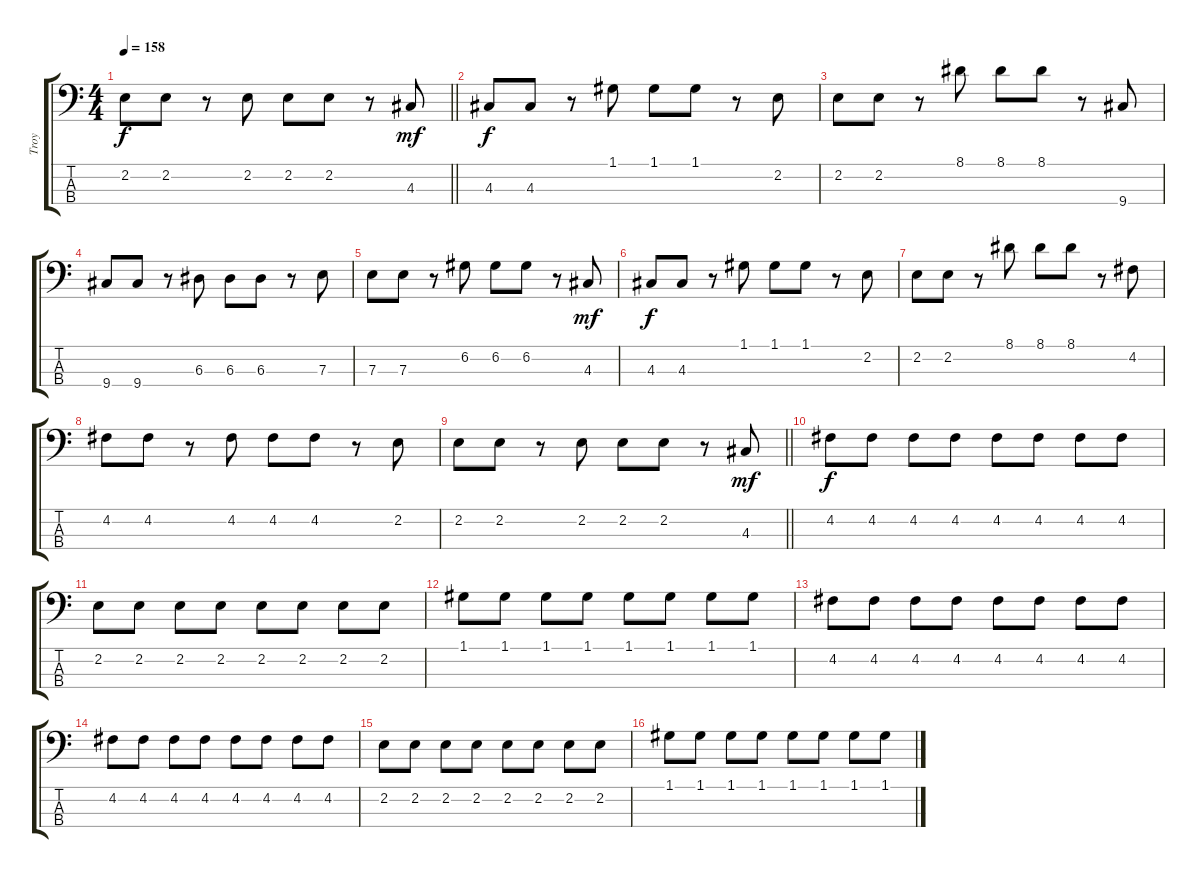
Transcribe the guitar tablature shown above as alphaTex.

\track ("Troy" "Troy") {instrument electricbassfinger}
\staff {score tabs}
\tuning (G2 D2 A1 E1) {hide}
\ts (4 4)
\tempo 158
\clef f4
\barLineRight lightlight
\ks c
2.2.8{dy f} 2.2.8 r.8 2.2.8 2.2.8 2.2.8 r.8 4.3.8{dy mf} |
4.3.8{dy f} 4.3.8 r.8 1.1.8 1.1.8 1.1.8 r.8 2.2.8 |
2.2.8 2.2.8 r.8 8.1.8 8.1.8 8.1.8 r.8 9.4.8 |
9.4.8 9.4.8 r.8 6.3.8 6.3.8 6.3.8 r.8 7.3.8 |
7.3.8 7.3.8 r.8 6.2.8 6.2.8 6.2.8 r.8 4.3.8{dy mf} |
4.3.8{dy f} 4.3.8 r.8 1.1.8 1.1.8 1.1.8 r.8 2.2.8 |
2.2.8 2.2.8 r.8 8.1.8 8.1.8 8.1.8 r.8 4.2.8 |
4.2.8 4.2.8 r.8 4.2.8 4.2.8 4.2.8 r.8 2.2.8 |
\barLineRight lightlight
2.2.8 2.2.8 r.8 2.2.8 2.2.8 2.2.8 r.8 4.3.8{dy mf} |
4.2.8{dy f} 4.2.8 4.2.8 4.2.8 4.2.8 4.2.8 4.2.8 4.2.8 |
2.2.8 2.2.8 2.2.8 2.2.8 2.2.8 2.2.8 2.2.8 2.2.8 |
1.1.8 1.1.8 1.1.8 1.1.8 1.1.8 1.1.8 1.1.8 1.1.8 |
4.2.8 4.2.8 4.2.8 4.2.8 4.2.8 4.2.8 4.2.8 4.2.8 |
4.2.8 4.2.8 4.2.8 4.2.8 4.2.8 4.2.8 4.2.8 4.2.8 |
2.2.8 2.2.8 2.2.8 2.2.8 2.2.8 2.2.8 2.2.8 2.2.8 |
1.1.8 1.1.8 1.1.8 1.1.8 1.1.8 1.1.8 1.1.8 1.1.8
